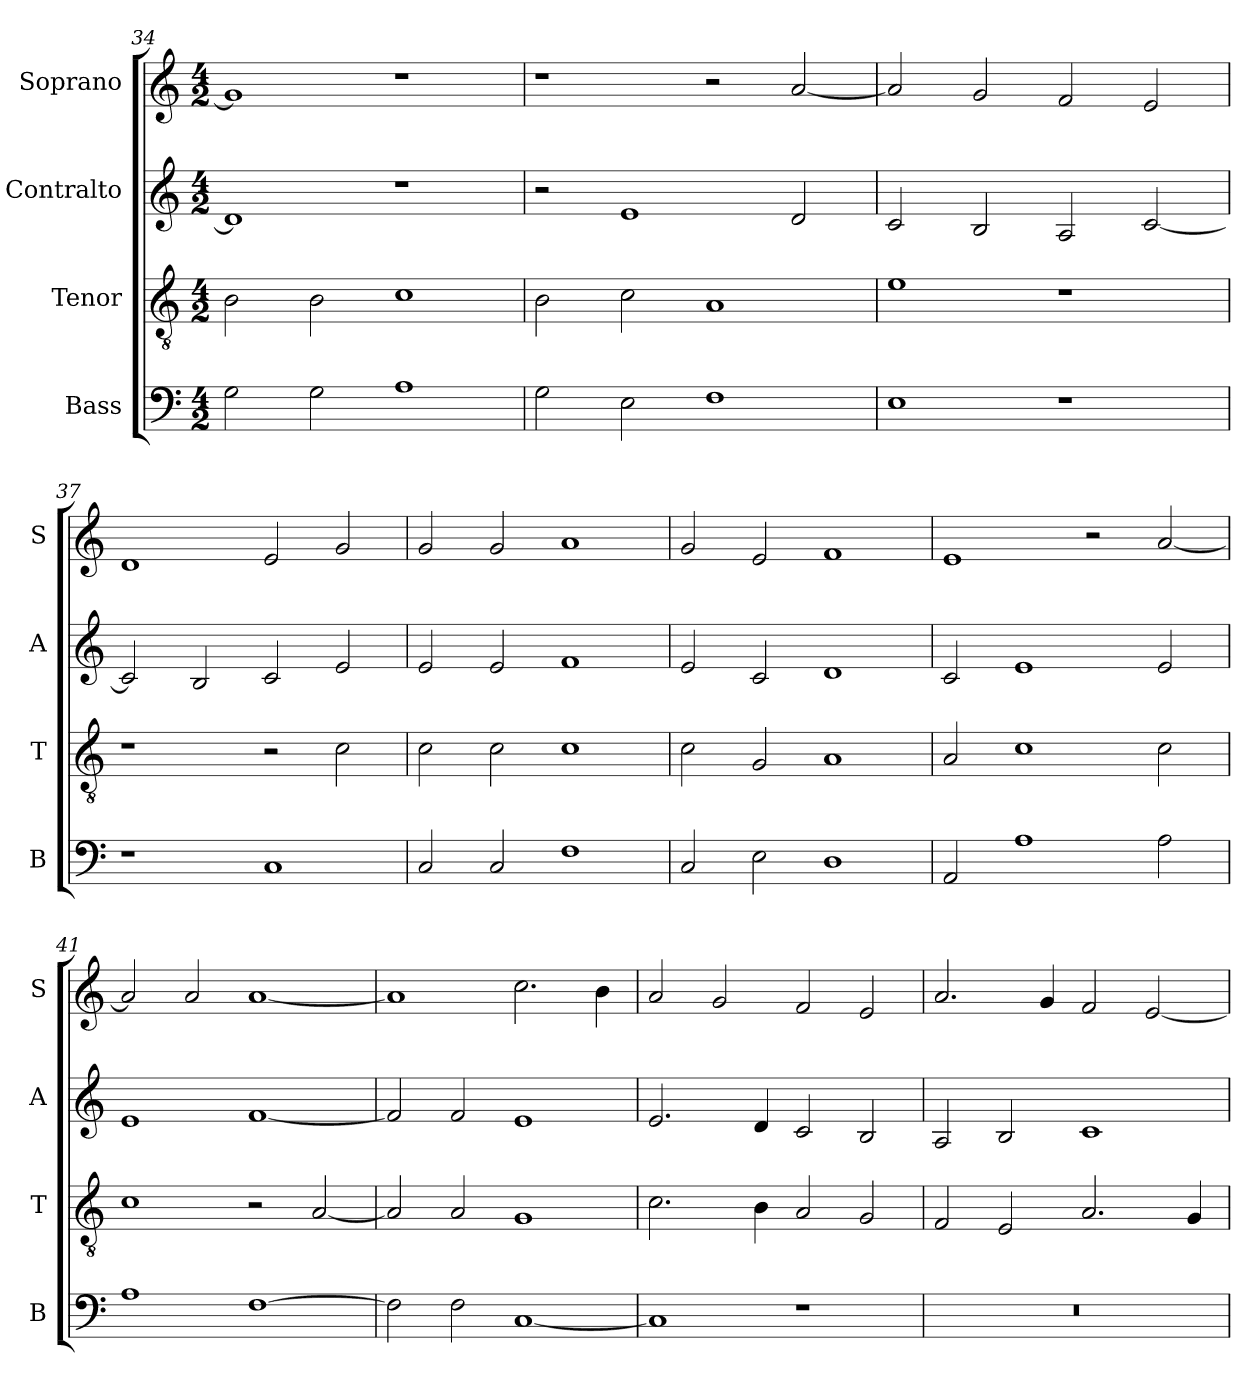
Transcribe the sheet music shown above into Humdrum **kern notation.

**kern	**kern	**kern	**kern
*part4	*part3	*part2	*part1
*staff4	*staff3	*staff2	*staff1
*I"Bass	*I"Tenor	*I"Contralto	*I"Soprano
*I'B	*I'T	*I'A	*I'S
*clefF4	*clefGv2	*clefG2	*clefG2
*k[]	*k[]	*k[]	*k[]
*E:phr	*E:phr	*E:phr	*E:phr
*M4/2	*M4/2	*M4/2	*M4/2
=34	=34	=34	=34
2G	2B	1d]	1g]
2G	2B	.	.
1A	1c	1r	1r
=35	=35	=35	=35
2G	2B	2r	1r
2E	2c	1e	.
1F	1A	.	2r
.	.	2d	[2a
=36	=36	=36	=36
1E	1e	2c	2a]
.	.	2B	2g
1r	1r	2A	2f
.	.	[2c	2e
=37	=37	=37	=37
1r	1r	2c]	1d
.	.	2B	.
1C	2r	2c	2e
.	2c	2e	2g
=38	=38	=38	=38
2C	2c	2e	2g
2C	2c	2e	2g
1F	1c	1f	1a
=39	=39	=39	=39
2C	2c	2e	2g
2E	2G	2c	2e
1D	1A	1d	1f
=40	=40	=40	=40
2AA	2A	2c	1e
1A	1c	1e	.
.	.	.	2r
2A	2c	2e	[2a
=41	=41	=41	=41
1A	1c	1e	2a]
.	.	.	2a
[1F	2r	[1f	[1a
.	[2A	.	.
=42	=42	=42	=42
2F]	2A]	2f]	1a]
2F	2A	2f	.
[1C	1G	1e	2.cc
.	.	.	4b
=43	=43	=43	=43
1C]	2.c	2.e	2a
.	.	.	2g
.	4B	4d	.
1r	2A	2c	2f
.	2G	2B	2e
=44	=44	=44	=44
0r	2F	2A	2.a
.	2E	2B	.
.	.	.	4g
.	2.A	1c	2f
.	.	.	[2e
.	4G	.	.
=	=	=	=
*-	*-	*-	*-
